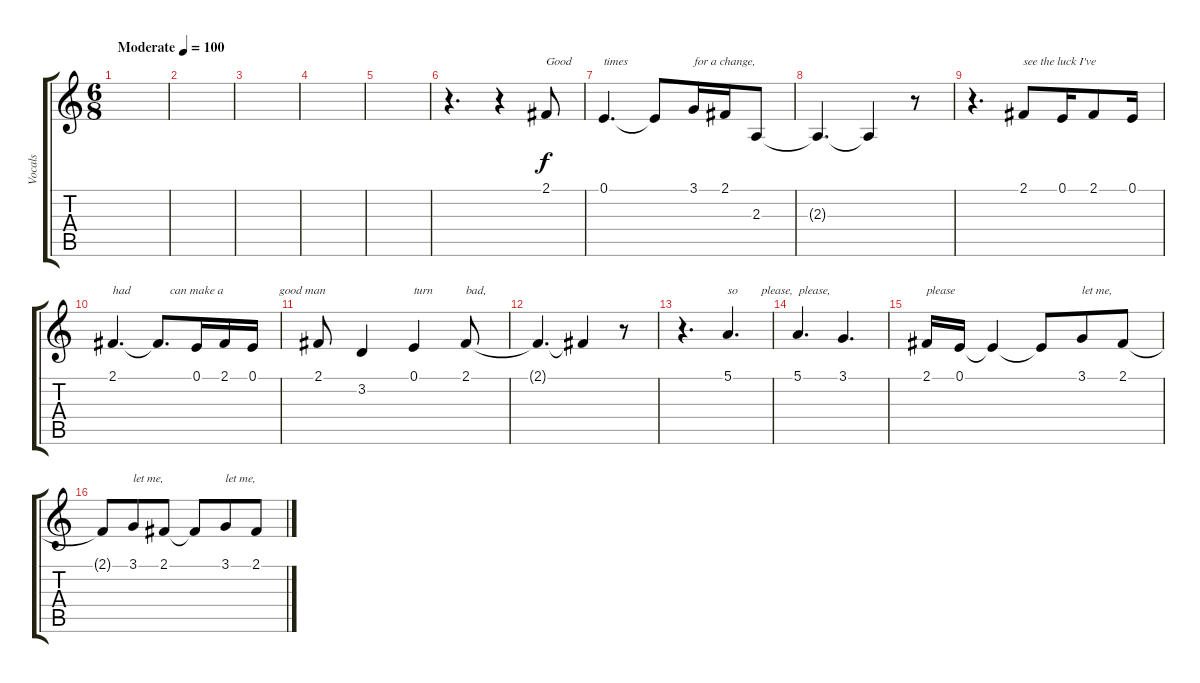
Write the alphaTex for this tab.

\track ("Vocals" "Vocals") {instrument lead6voice}
\staff {score tabs}
\tuning (E4 B3 G3 D3 A2 E2) {hide}
\ts (6 8)
\tempo (100 "Moderate")
\clef g2
\ks c
|
|
|
|
|
r.4{d} r.4 2.1.8{txt "Good"} |
0.1.4{d txt "times"} 0.1{t}.8 3.1.16{txt "for a change,"} 2.1.16 2.3.8 |
2.3{t}.4{d} 2.3{t}.4 r.8 |
r.4{d} 2.1.8{txt "see the luck I've"} 0.1.16 2.1.8 0.1.16 |
2.1.4{d txt "had"} 2.1{t}.8{d txt "    can make a"} 0.1.16 2.1.16 0.1.16{txt "         good man"} |
2.1.8 3.2.4 0.1.4{txt "turn"} 2.1.8{txt "bad,"} |
2.1{t}.4{d} 2.1{t}.4 r.8 |
r.4{d} 5.1.4{d txt "so        please,  please,"} |
5.1.4{d} 3.1.4{d} |
2.1.16{txt "please"} 0.1.16 0.1{t}.4 0.1{t}.8 3.1.8{txt "let me,"} 2.1.8 |
2.1{t}.8 3.1.8{txt "let me,"} 2.1.8 2.1{t}.8 3.1.8{txt "let me,"} 2.1.8
